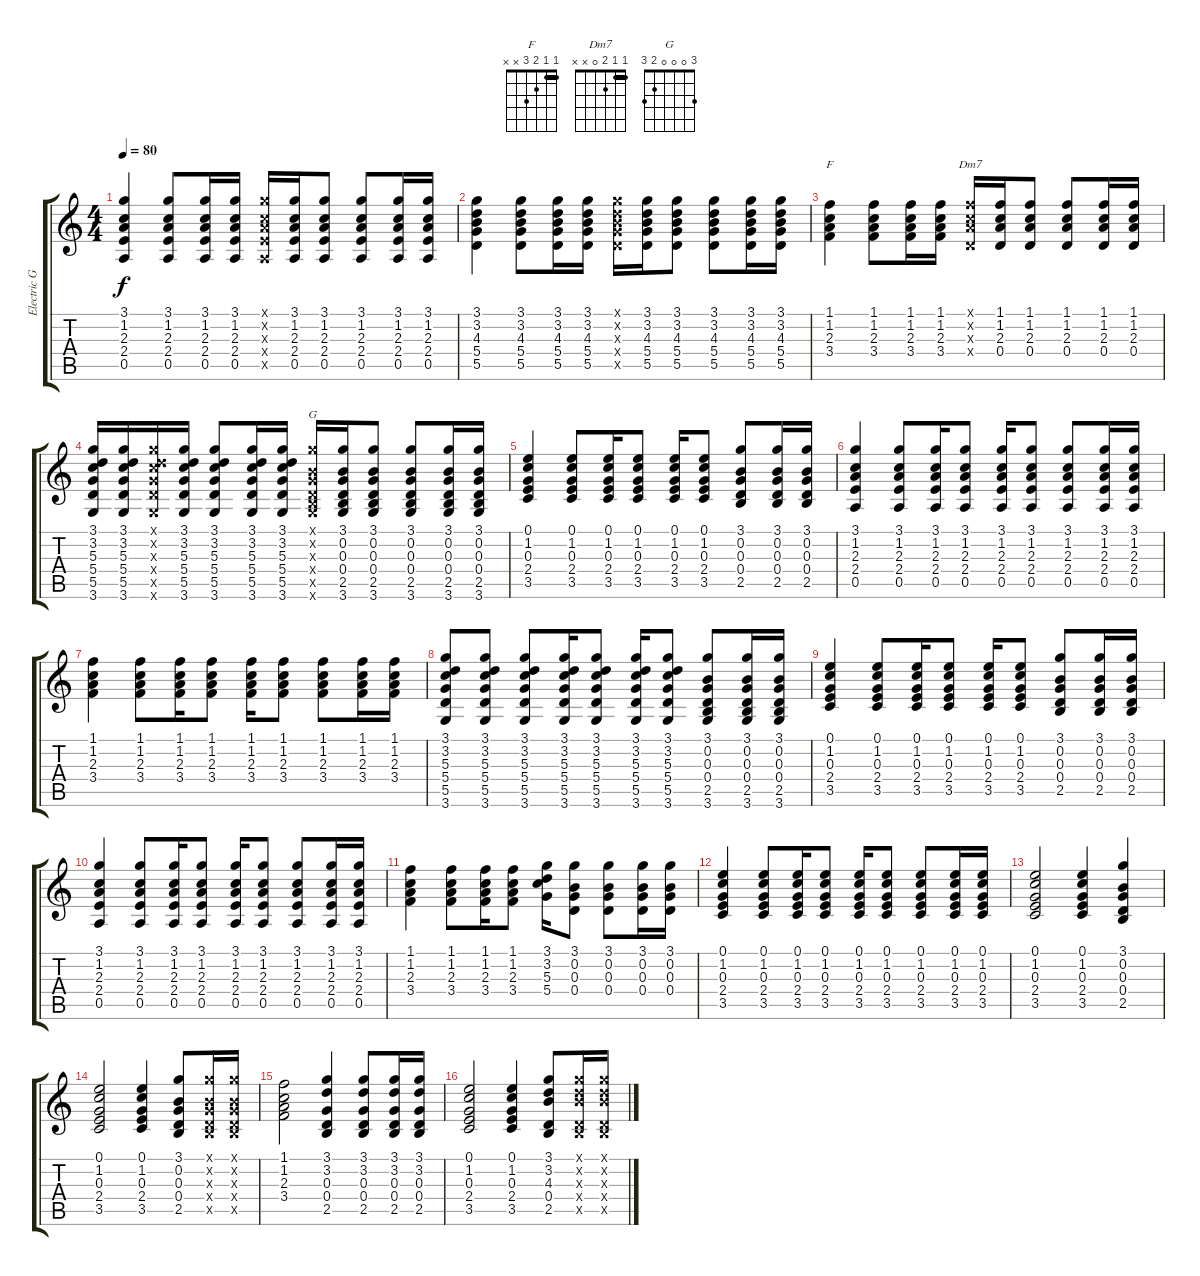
\track ("Electric Guitar (Drive)" "Electric G") {instrument overdrivenguitar}
\staff {score tabs}
\tuning (E4 B3 G3 D3 A2 E2) {hide}
\chord ("F" 1 1 2 3 x x) {barre 1}
\chord ("Dm7" 1 1 2 0 x x) {barre 1}
\chord ("G" 3 0 0 0 2 3)
\ts (4 4)
\tempo 80
\clef g2
\ks c
(3.1 1.2 2.3 2.4 0.5).4{dy f} (3.1 1.2 2.3 2.4 0.5).8 (3.1 1.2 2.3 2.4 0.5).16 (3.1 1.2 2.3 2.4 0.5).16 (3.1{x} 1.2{x} 2.3{x} 2.4{x} 0.5{x}).16 (3.1 1.2 2.3 2.4 0.5).16 (3.1 1.2 2.3 2.4 0.5).8 (3.1 1.2 2.3 2.4 0.5).8 (3.1 1.2 2.3 2.4 0.5).16 (3.1 1.2 2.3 2.4 0.5).16 |
(3.1 3.2 4.3 5.4 5.5).4 (3.1 3.2 4.3 5.4 5.5).8 (3.1 3.2 4.3 5.4 5.5).16 (3.1 3.2 4.3 5.4 5.5).16 (3.1{x} 3.2{x} 4.3{x} 5.4{x} 5.5{x}).16 (3.1 3.2 4.3 5.4 5.5).16 (3.1 3.2 4.3 5.4 5.5).8 (3.1 3.2 4.3 5.4 5.5).8 (3.1 3.2 4.3 5.4 5.5).16 (3.1 3.2 4.3 5.4 5.5).16 |
(1.1 1.2 2.3 3.4).4{ch "F"} (1.1 1.2 2.3 3.4).8 (1.1 1.2 2.3 3.4).16 (1.1 1.2 2.3 3.4).16 (1.1{x} 1.2{x} 2.3{x} 0.4{x}).16{ch "Dm7"} (1.1 1.2 2.3 0.4).16 (1.1 1.2 2.3 0.4).8 (1.1 1.2 2.3 0.4).8 (1.1 1.2 2.3 0.4).16 (1.1 1.2 2.3 0.4).16 |
(3.1 3.2 5.3 5.4 5.5 3.6).16 (3.1 3.2 5.3 5.4 5.5 3.6).16 (3.1{x} 3.2{x} 5.3{x} 5.4{x} 5.5{x} 3.6{x}).16 (3.1 3.2 5.3 5.4 5.5 3.6).16 (3.1 3.2 5.3 5.4 5.5 3.6).8 (3.1 3.2 5.3 5.4 5.5 3.6).16 (3.1 3.2 5.3 5.4 5.5 3.6).16 (3.1{x} 0.2{x} 0.3{x} 0.4{x} 2.5{x} 3.6{x}).16{ch "G"} (3.1 0.2 0.3 0.4 2.5 3.6).16 (3.1 0.2 0.3 0.4 2.5 3.6).8 (3.1 0.2 0.3 0.4 2.5 3.6).8 (3.1 0.2 0.3 0.4 2.5 3.6).16 (3.1 0.2 0.3 0.4 2.5 3.6).16 |
(0.1 1.2 0.3 2.4 3.5).4 (0.1 1.2 0.3 2.4 3.5).8 (0.1 1.2 0.3 2.4 3.5).16 (0.1 1.2 0.3 2.4 3.5).8 (0.1 1.2 0.3 2.4 3.5).16 (0.1 1.2 0.3 2.4 3.5).8 (3.1 0.2 0.3 0.4 2.5).8 (3.1 0.2 0.3 0.4 2.5).16 (3.1 0.2 0.3 0.4 2.5).16 |
(3.1 1.2 2.3 2.4 0.5).4 (3.1 1.2 2.3 2.4 0.5).8 (3.1 1.2 2.3 2.4 0.5).16 (3.1 1.2 2.3 2.4 0.5).8 (3.1 1.2 2.3 2.4 0.5).16 (3.1 1.2 2.3 2.4 0.5).8 (3.1 1.2 2.3 2.4 0.5).8 (3.1 1.2 2.3 2.4 0.5).16 (3.1 1.2 2.3 2.4 0.5).16 |
(1.1 1.2 2.3 3.4).4 (1.1 1.2 2.3 3.4).8 (1.1 1.2 2.3 3.4).16 (1.1 1.2 2.3 3.4).8 (1.1 1.2 2.3 3.4).16 (1.1 1.2 2.3 3.4).8 (1.1 1.2 2.3 3.4).8 (1.1 1.2 2.3 3.4).16 (1.1 1.2 2.3 3.4).16 |
(3.1 3.2 5.3 5.4 5.5 3.6).8 (3.1 3.2 5.3 5.4 5.5 3.6).8 (3.1 3.2 5.3 5.4 5.5 3.6).8 (3.1 3.2 5.3 5.4 5.5 3.6).16 (3.1 3.2 5.3 5.4 5.5 3.6).8 (3.1 3.2 5.3 5.4 5.5 3.6).16 (3.1 3.2 5.3 5.4 5.5 3.6).8 (3.1 0.2 0.3 0.4 2.5 3.6).8 (3.1 0.2 0.3 0.4 2.5 3.6).16 (3.1 0.2 0.3 0.4 2.5 3.6).16 |
(0.1 1.2 0.3 2.4 3.5).4 (0.1 1.2 0.3 2.4 3.5).8 (0.1 1.2 0.3 2.4 3.5).16 (0.1 1.2 0.3 2.4 3.5).8 (0.1 1.2 0.3 2.4 3.5).16 (0.1 1.2 0.3 2.4 3.5).8 (3.1 0.2 0.3 0.4 2.5).8 (3.1 0.2 0.3 0.4 2.5).16 (3.1 0.2 0.3 0.4 2.5).16 |
(3.1 1.2 2.3 2.4 0.5).4 (3.1 1.2 2.3 2.4 0.5).8 (3.1 1.2 2.3 2.4 0.5).16 (3.1 1.2 2.3 2.4 0.5).8 (3.1 1.2 2.3 2.4 0.5).16 (3.1 1.2 2.3 2.4 0.5).8 (3.1 1.2 2.3 2.4 0.5).8 (3.1 1.2 2.3 2.4 0.5).16 (3.1 1.2 2.3 2.4 0.5).16 |
(1.1 1.2 2.3 3.4).4 (1.1 1.2 2.3 3.4).8 (1.1 1.2 2.3 3.4).16 (1.1 1.2 2.3 3.4).8 (3.1 3.2 5.3 5.4).16 (3.1 0.2 0.3 0.4).8 (3.1 0.2 0.3 0.4).8 (3.1 0.2 0.3 0.4).16 (3.1 0.2 0.3 0.4).16 |
(0.1 1.2 0.3 2.4 3.5).4 (0.1 1.2 0.3 2.4 3.5).8 (0.1 1.2 0.3 2.4 3.5).16 (0.1 1.2 0.3 2.4 3.5).8 (0.1 1.2 0.3 2.4 3.5).16 (0.1 1.2 0.3 2.4 3.5).8 (0.1 1.2 0.3 2.4 3.5).8 (0.1 1.2 0.3 2.4 3.5).16 (0.1 1.2 0.3 2.4 3.5).16 |
(0.1 1.2 0.3 2.4 3.5).2 (0.1 1.2 0.3 2.4 3.5).4 (3.1 0.2 0.3 0.4 2.5).4 |
(0.1 1.2 0.3 2.4 3.5).2 (0.1 1.2 0.3 2.4 3.5).4 (3.1 0.2 0.3 0.4 2.5).8 (3.1{x} 0.2{x} 0.3{x} 0.4{x} 2.5{x}).16 (3.1{x} 0.2{x} 0.3{x} 0.4{x} 2.5{x}).16 |
(1.1 1.2 2.3 3.4).2 (3.1 3.2 0.3 0.4 2.5).4 (3.1 3.2 0.3 0.4 2.5).8 (3.1 3.2 0.3 0.4 2.5).16 (3.1 3.2 0.3 0.4 2.5).16 |
(0.1 1.2 0.3 2.4 3.5).2 (0.1 1.2 0.3 2.4 3.5).4 (3.1 3.2 4.3 0.4 2.5).8 (3.1{x} 3.2{x} 4.3{x} 0.4{x} 2.5{x}).16 (3.1{x} 3.2{x} 4.3{x} 0.4{x} 2.5{x}).16
